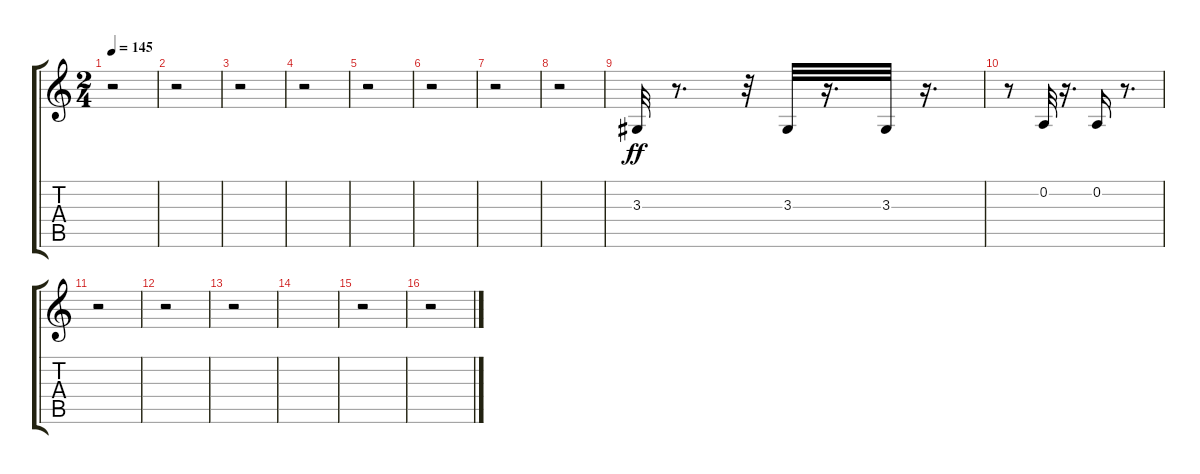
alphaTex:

\track "" {instrument baritonesax}
\staff {score tabs}
\tuning (D4 A3 F3 C3 G2 D2) {hide}
\ts (2 4)
\tempo 145
\clef g2
\ks c
r.2{dy f} |
r.2 |
r.2 |
r.2 |
r.2 |
r.2 |
r.2 |
r.2 |
3.3.32{dy ff} r.8{d} r.32 3.3.32 r.16{d} 3.3.32 r.16{d} |
r.8 0.2.32 r.16{d} 0.2.16 r.8{d} |
r.2 |
r.2 |
r.2 |
|
r.2 |
r.2
